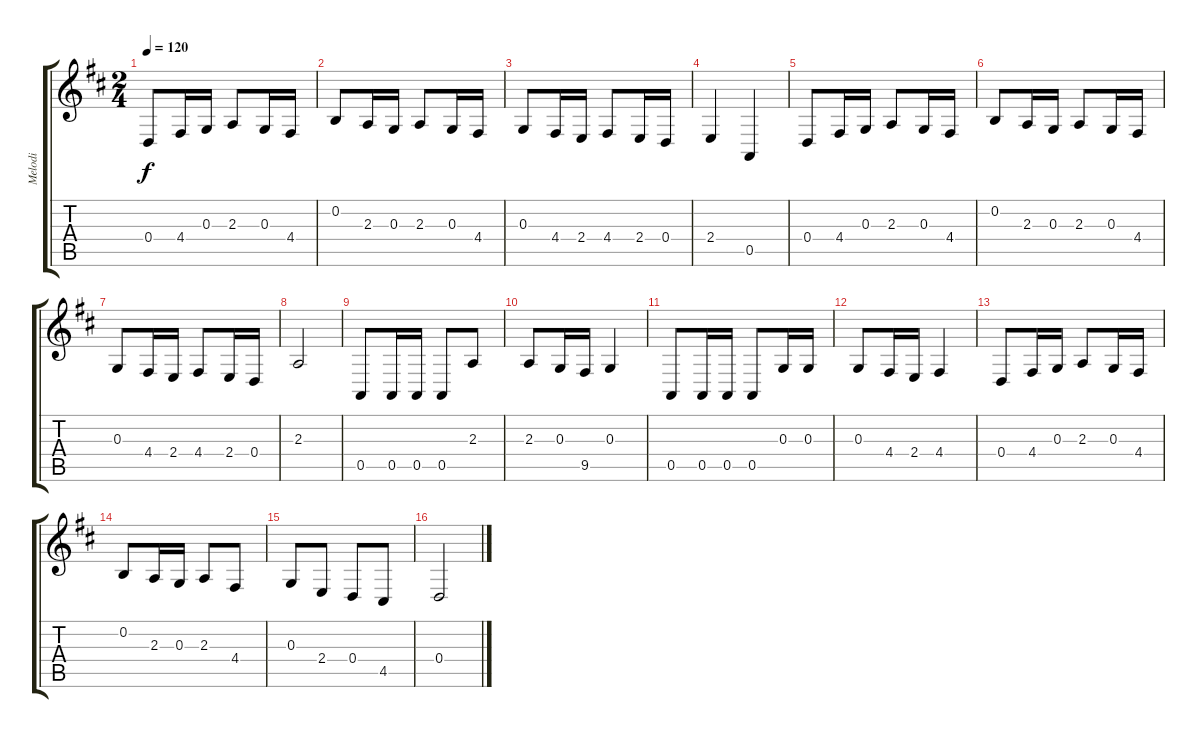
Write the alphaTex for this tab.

\track ("Melodi" "Melodi") {instrument harpsichord}
\staff {score tabs}
\tuning (E4 B3 G3 D3 A2 E2) {hide}
\ts (2 4)
\tempo 120
\clef g2
\ks d
0.4.8{dy f instrument harpsichord} 4.4.16 0.3.16 2.3.8 0.3.16 4.4.16 |
0.2.8 2.3.16 0.3.16 2.3.8 0.3.16 4.4.16 |
0.3.8 4.4.16 2.4.16 4.4.8 2.4.16 0.4.16 |
2.4.4 0.5.4 |
0.4.8 4.4.16 0.3.16 2.3.8 0.3.16 4.4.16 |
0.2.8 2.3.16 0.3.16 2.3.8 0.3.16 4.4.16 |
0.3.8 4.4.16 2.4.16 4.4.8 2.4.16 0.4.16 |
2.3.2 |
0.5.8 0.5.16 0.5.16 0.5.8 2.3.8 |
2.3.8 0.3.16 9.5.16 0.3.4 |
0.5.8 0.5.16 0.5.16 0.5.8 0.3.16 0.3.16 |
0.3.8 4.4.16 2.4.16 4.4.4 |
0.4.8 4.4.16 0.3.16 2.3.8 0.3.16 4.4.16 |
0.2.8 2.3.16 0.3.16 2.3.8 4.4.8 |
0.3.8 2.4.8 0.4.8 4.5.8 |
0.4.2
